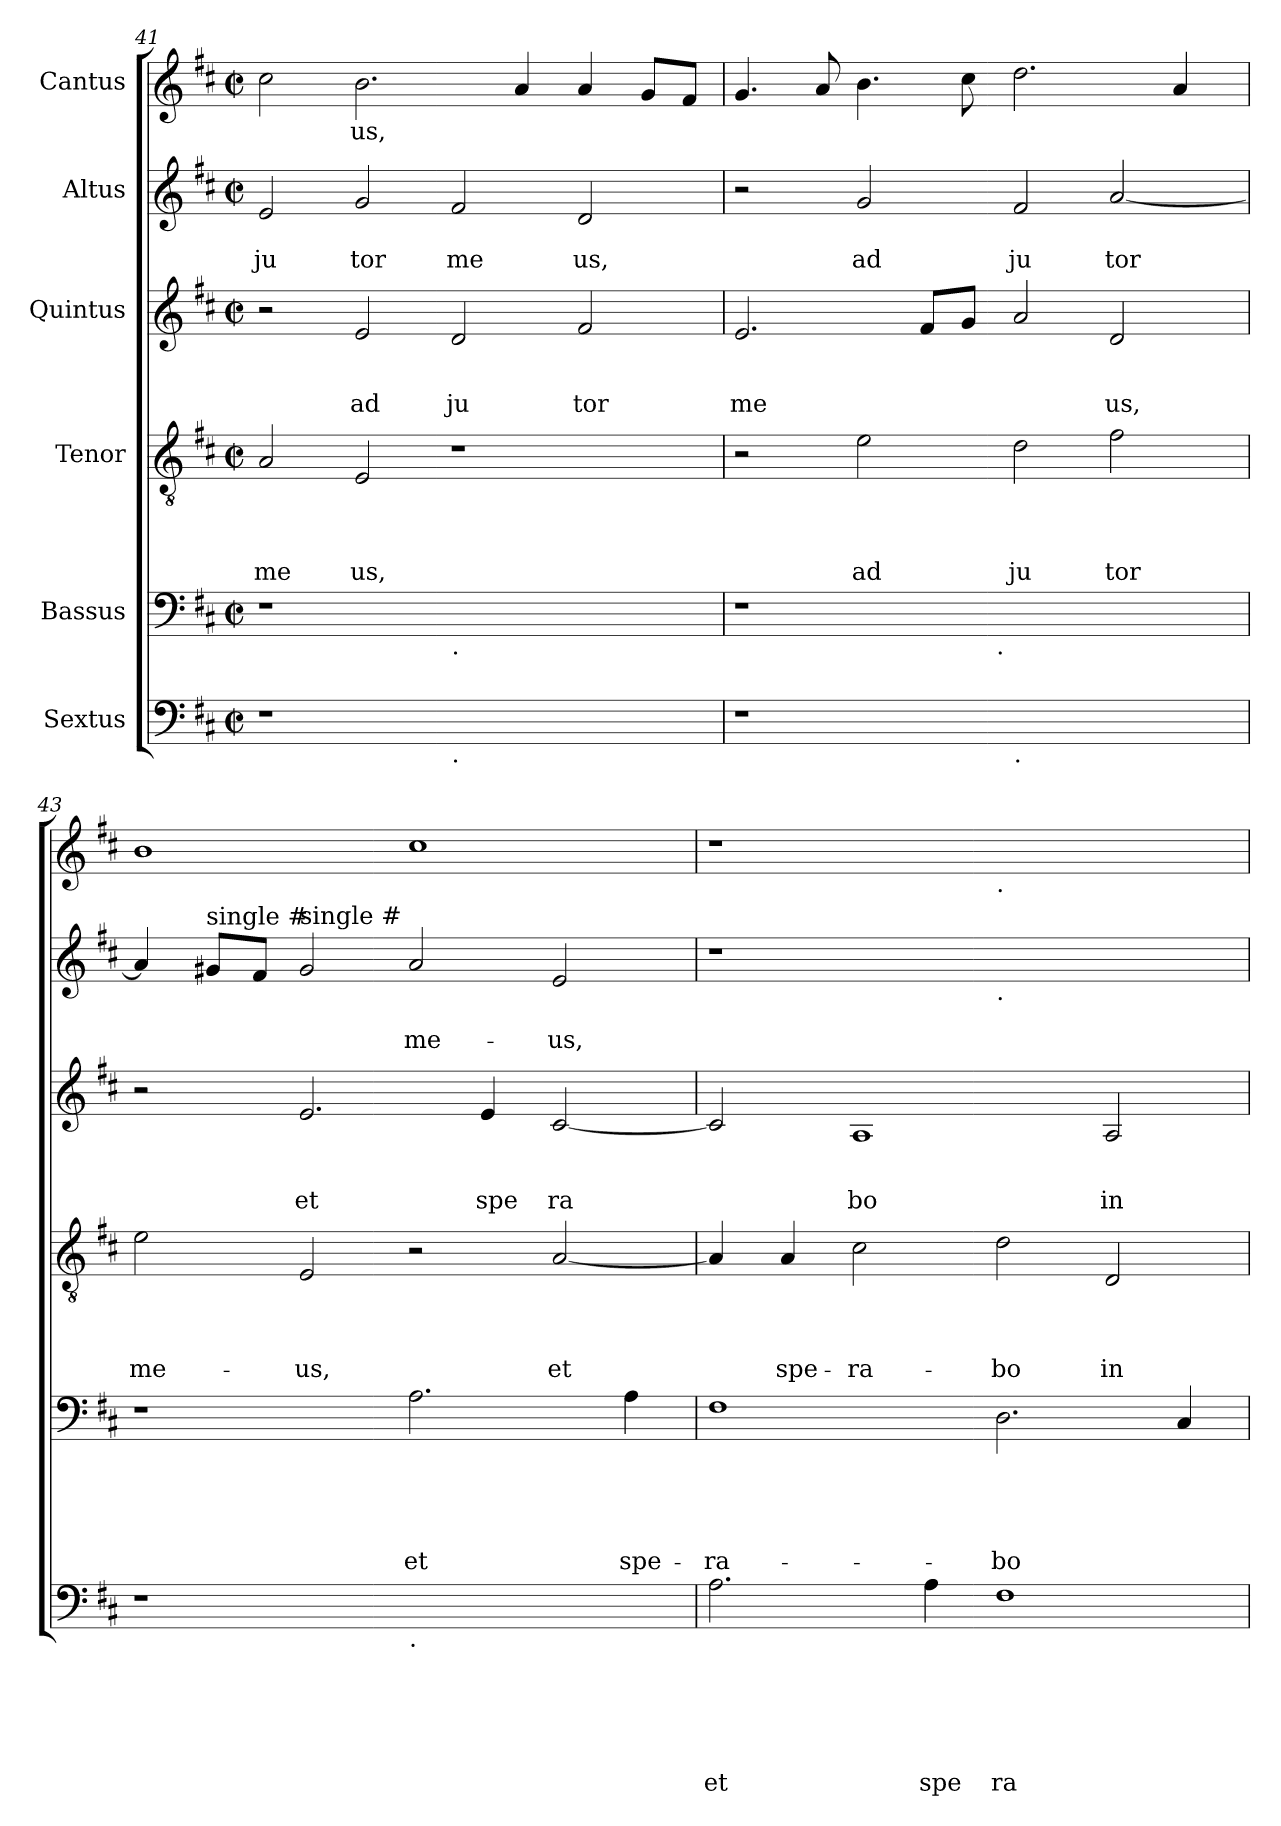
**kern	**text	**text	**text	**text	**text	**text	**kern	**text	**text	**text	**text	**text	**kern	**text	**text	**text	**text	**kern	**text	**text	**text	**kern	**text	**text	**kern	**text
*part6	*part6	*part6	*part6	*part6	*part6	*part6	*part5	*part5	*part5	*part5	*part5	*part5	*part4	*part4	*part4	*part4	*part4	*part3	*part3	*part3	*part3	*part2	*part2	*part2	*part1	*part1
*staff6	*staff6	*staff6	*staff6	*staff6	*staff6	*staff6	*staff5	*staff5	*staff5	*staff5	*staff5	*staff5	*staff4	*staff4	*staff4	*staff4	*staff4	*staff3	*staff3	*staff3	*staff3	*staff2	*staff2	*staff2	*staff1	*staff1
*I"Sextus	*	*	*	*	*	*	*I"Bassus	*	*	*	*	*	*I"Tenor	*	*	*	*	*I"Quintus	*	*	*	*I"Altus	*	*	*I"Cantus	*
*clefF4	*	*	*	*	*	*	*clefF4	*	*	*	*	*	*clefGv2	*	*	*	*	*clefG2	*	*	*	*clefG2	*	*	*clefG2	*
*k[f#c#]	*	*	*	*	*	*	*k[f#c#]	*	*	*	*	*	*k[f#c#]	*	*	*	*	*k[f#c#]	*	*	*	*k[f#c#]	*	*	*k[f#c#]	*
*D:	*	*	*	*	*	*	*D:	*	*	*	*	*	*D:	*	*	*	*	*D:	*	*	*	*D:	*	*	*D:	*
*M2/2	*	*	*	*	*	*	*M2/2	*	*	*	*	*	*M2/2	*	*	*	*	*M2/2	*	*	*	*M2/2	*	*	*M2/2	*
*met(c|)	*	*	*	*	*	*	*met(c|)	*	*	*	*	*	*met(c|)	*	*	*	*	*met(c|)	*	*	*	*met(c|)	*	*	*met(c|)	*
=41	=41	=41	=41	=41	=41	=41	=41	=41	=41	=41	=41	=41	=41	=41	=41	=41	=41	=41	=41	=41	=41	=41	=41	=41	=41	=41
!	!	!	!	!	!	!	!	!	!	!	!	!	!	!	!	!	!LO:LY:b	!	!	!	!	!	!	!LO:LY:b	!	!
1r	.	.	.	.	.	.	1r	.	.	.	.	.	2A/	.	.	.	me	2r	.	.	.	2e/	.	ju	2cc#\	.
!	!	!	!	!	!	!	!	!	!	!	!	!	!	!	!	!	!LO:LY:b	!	!	!	!LO:LY:b	!	!	!LO:LY:b	!	!LO:LY:b
.	.	.	.	.	.	.	.	.	.	.	.	.	2E/	.	.	.	us,	2e/	.	.	ad	2g/	.	tor	2.b\	us,
!	!	!	!	!	!	!	!LO:TX:b:t=.	!	!	!	!	!	!	!	!	!	!	!	!	!	!	!	!	!	!	!
!LO:TX:b:t=.	!	!	!	!	!	!	!	!	!	!	!	!	!	!	!	!	!	!	!	!	!	!	!	!	!	!
!	!	!	!	!	!	!	!	!	!	!	!	!	!	!	!	!	!	!	!	!	!LO:LY:b	!	!	!LO:LY:b	!	!
1ryy	.	.	.	.	.	.	1ryy	.	.	.	.	.	1r	.	.	.	.	2d/	.	.	ju	2f#/	.	me	.	.
.	.	.	.	.	.	.	.	.	.	.	.	.	.	.	.	.	.	.	.	.	.	.	.	.	4a/	.
!	!	!	!	!	!	!	!	!	!	!	!	!	!	!	!	!	!	!	!	!	!LO:LY:b	!	!	!LO:LY:b	!	!
.	.	.	.	.	.	.	.	.	.	.	.	.	.	.	.	.	.	2f#/	.	.	tor	2d/	.	us,	4a/	.
.	.	.	.	.	.	.	.	.	.	.	.	.	.	.	.	.	.	.	.	.	.	.	.	.	8g/L	.
.	.	.	.	.	.	.	.	.	.	.	.	.	.	.	.	.	.	.	.	.	.	.	.	.	8f#/J	.
=42	=42	=42	=42	=42	=42	=42	=42	=42	=42	=42	=42	=42	=42	=42	=42	=42	=42	=42	=42	=42	=42	=42	=42	=42	=42	=42
!	!	!	!	!	!	!	!	!	!	!	!	!	!	!	!	!	!	!	!	!	!LO:LY:b	!	!	!	!	!
*	*	*	*	*	*	*	*^	*	*	*	*	*	*	*	*	*	*	*	*	*	*	*	*	*	*	*
1r	.	.	.	.	.	.	1r	2ryy	.	.	.	.	.	2r	.	.	.	.	2.e/	.	.	me	2r	.	.	4.g/	.
.	.	.	.	.	.	.	.	.	.	.	.	.	.	.	.	.	.	.	.	.	.	.	.	.	.	8a/	.
!	!	!	!	!	!	!	!	!	!	!	!	!	!	!	!	!	!	!LO:LY:b	!	!	!	!	!	!	!LO:LY:b	!	!
.	.	.	.	.	.	.	.	4...ryy	.	.	.	.	.	2e\	.	.	.	ad	.	.	.	.	2g/	.	ad	4.b\	.
.	.	.	.	.	.	.	.	.	.	.	.	.	.	.	.	.	.	.	8f#/L	.	.	.	.	.	.	.	.
.	.	.	.	.	.	.	.	.	.	.	.	.	.	.	.	.	.	.	8g/J	.	.	.	.	.	.	8cc#\	.
!	!	!	!	!	!	!	!	!LO:TX:b:t=.	!	!	!	!	!	!	!	!	!	!	!	!	!	!	!	!	!	!	!
.	.	.	.	.	.	.	.	1ryy	.	.	.	.	.	.	.	.	.	.	.	.	.	.	.	.	.	.	.
!LO:TX:b:t=.	!	!	!	!	!	!	!	!	!	!	!	!	!	!	!	!	!	!	!	!	!	!	!	!	!	!	!
!	!	!	!	!	!	!	!	!	!	!	!	!	!	!	!	!	!	!LO:LY:b	!	!	!	!	!	!	!LO:LY:b	!	!
1ryy	.	.	.	.	.	.	1ryy	.	.	.	.	.	.	2d\	.	.	.	ju	2a/	.	.	.	2f#/	.	ju	2.dd\	.
!	!	!	!	!	!	!	!	!	!	!	!	!	!	!	!	!	!	!LO:LY:b	!	!	!	!LO:LY:b	!	!	!LO:LY:b	!	!
.	.	.	.	.	.	.	.	.	.	.	.	.	.	2f#\	.	.	.	tor	2d/	.	.	us,	[<2a/	.	tor	.	.
.	.	.	.	.	.	.	.	.	.	.	.	.	.	.	.	.	.	.	.	.	.	.	.	.	.	4a/	.
.	.	.	.	.	.	.	.	32ryy	.	.	.	.	.	.	.	.	.	.	.	.	.	.	.	.	.	.	.
!!LO:PB:g=z
=43	=43	=43	=43	=43	=43	=43	=43	=43	=43	=43	=43	=43	=43	=43	=43	=43	=43	=43	=43	=43	=43	=43	=43	=43	=43	=43	=43
!	!	!	!	!	!	!	!	!	!	!	!	!	!	!	!	!	!	!LO:LY:b	!	!	!	!	!	!	!	!	!
*	*	*	*	*	*	*	*v	*v	*	*	*	*	*	*	*	*	*	*	*	*	*	*	*	*	*	*	*
1r	.	.	.	.	.	.	1r	.	.	.	.	.	2e\	.	.	.	me-	2r	.	.	.	4a/]	.	.	1b	.
!	!	!	!	!	!	!	!	!	!	!	!	!	!	!	!	!	!	!	!	!	!	!LO:TX:a:t=single #	!	!	!	!
.	.	.	.	.	.	.	.	.	.	.	.	.	.	.	.	.	.	.	.	.	.	8g#/L	.	.	.	.
.	.	.	.	.	.	.	.	.	.	.	.	.	.	.	.	.	.	.	.	.	.	8f#/J	.	.	.	.
!	!	!	!	!	!	!	!	!	!	!	!	!	!	!	!	!	!	!	!	!	!	!LO:TX:a:t=single #	!	!	!	!
!	!	!	!	!	!	!	!	!	!	!	!	!	!	!	!	!	!LO:LY:b	!	!	!	!LO:LY:b	!	!	!	!	!
.	.	.	.	.	.	.	.	.	.	.	.	.	2E/	.	.	.	-us,	2.e/	.	.	et	2g#/	.	.	.	.
!LO:TX:b:t=.	!	!	!	!	!	!	!	!	!	!	!	!	!	!	!	!	!	!	!	!	!	!	!	!	!	!
!	!	!	!	!	!	!	!	!	!	!	!	!LO:LY:b	!	!	!	!	!	!	!	!	!	!	!	!LO:LY:b	!	!
1ryy	.	.	.	.	.	.	2.A\	.	.	.	.	et	2r	.	.	.	.	.	.	.	.	2a/	.	me-	1cc#	.
!	!	!	!	!	!	!	!	!	!	!	!	!	!	!	!	!	!	!	!	!	!LO:LY:b	!	!	!	!	!
.	.	.	.	.	.	.	.	.	.	.	.	.	.	.	.	.	.	4e/	.	.	spe	.	.	.	.	.
!	!	!	!	!	!	!	!	!	!	!	!	!	!	!	!	!	!LO:LY:b	!	!	!	!LO:LY:b	!	!	!LO:LY:b	!	!
.	.	.	.	.	.	.	.	.	.	.	.	.	[<2A/	.	.	.	et	[<2c#/	.	.	ra	2e/	.	-us,	.	.
!	!	!	!	!	!	!	!	!	!	!	!	!LO:LY:b	!	!	!	!	!	!	!	!	!	!	!	!	!	!
.	.	.	.	.	.	.	4A\	.	.	.	.	spe-	.	.	.	.	.	.	.	.	.	.	.	.	.	.
=44	=44	=44	=44	=44	=44	=44	=44	=44	=44	=44	=44	=44	=44	=44	=44	=44	=44	=44	=44	=44	=44	=44	=44	=44	=44	=44
!	!	!	!	!	!	!LO:LY:b	!	!	!	!	!	!LO:LY:b	!	!	!	!	!	!	!	!	!	!	!	!	!	!
2.A\	.	.	.	.	.	et	1F#	.	.	.	.	-ra-	4A/]	.	.	.	.	2c#/]	.	.	.	1r	.	.	1r	.
!	!	!	!	!	!	!	!	!	!	!	!	!	!	!	!	!	!LO:LY:b	!	!	!	!	!	!	!	!	!
.	.	.	.	.	.	.	.	.	.	.	.	.	4A/	.	.	.	spe-	.	.	.	.	.	.	.	.	.
!	!	!	!	!	!	!	!	!	!	!	!	!	!	!	!	!	!LO:LY:b	!	!	!	!LO:LY:b	!	!	!	!	!
.	.	.	.	.	.	.	.	.	.	.	.	.	2c#\	.	.	.	-ra-	1A	.	.	bo	.	.	.	.	.
!	!	!	!	!	!	!LO:LY:b	!	!	!	!	!	!	!	!	!	!	!	!	!	!	!	!	!	!	!	!
4A\	.	.	.	.	.	spe	.	.	.	.	.	.	.	.	.	.	.	.	.	.	.	.	.	.	.	.
!	!	!	!	!	!	!	!	!	!	!	!	!	!	!	!	!	!	!	!	!	!	!	!	!	!LO:TX:b:t=.	!
!	!	!	!	!	!	!	!	!	!	!	!	!	!	!	!	!	!	!	!	!	!	!LO:TX:b:t=.	!	!	!	!
!	!	!	!	!	!	!LO:LY:b	!	!	!	!	!	!LO:LY:b	!	!	!	!	!LO:LY:b	!	!	!	!	!	!	!	!	!
1F#	.	.	.	.	.	ra	2.D\	.	.	.	.	-bo	2d\	.	.	.	-bo	.	.	.	.	1ryy	.	.	1ryy	.
!	!	!	!	!	!	!	!	!	!	!	!	!	!	!	!	!	!LO:LY:b	!	!	!	!LO:LY:b	!	!	!	!	!
.	.	.	.	.	.	.	.	.	.	.	.	.	2D/	.	.	.	in	2A/	.	.	in	.	.	.	.	.
.	.	.	.	.	.	.	4C#/	.	.	.	.	.	.	.	.	.	.	.	.	.	.	.	.	.	.	.
=	=	=	=	=	=	=	=	=	=	=	=	=	=	=	=	=	=	=	=	=	=	=	=	=	=	=
*-	*-	*-	*-	*-	*-	*-	*-	*-	*-	*-	*-	*-	*-	*-	*-	*-	*-	*-	*-	*-	*-	*-	*-	*-	*-	*-
